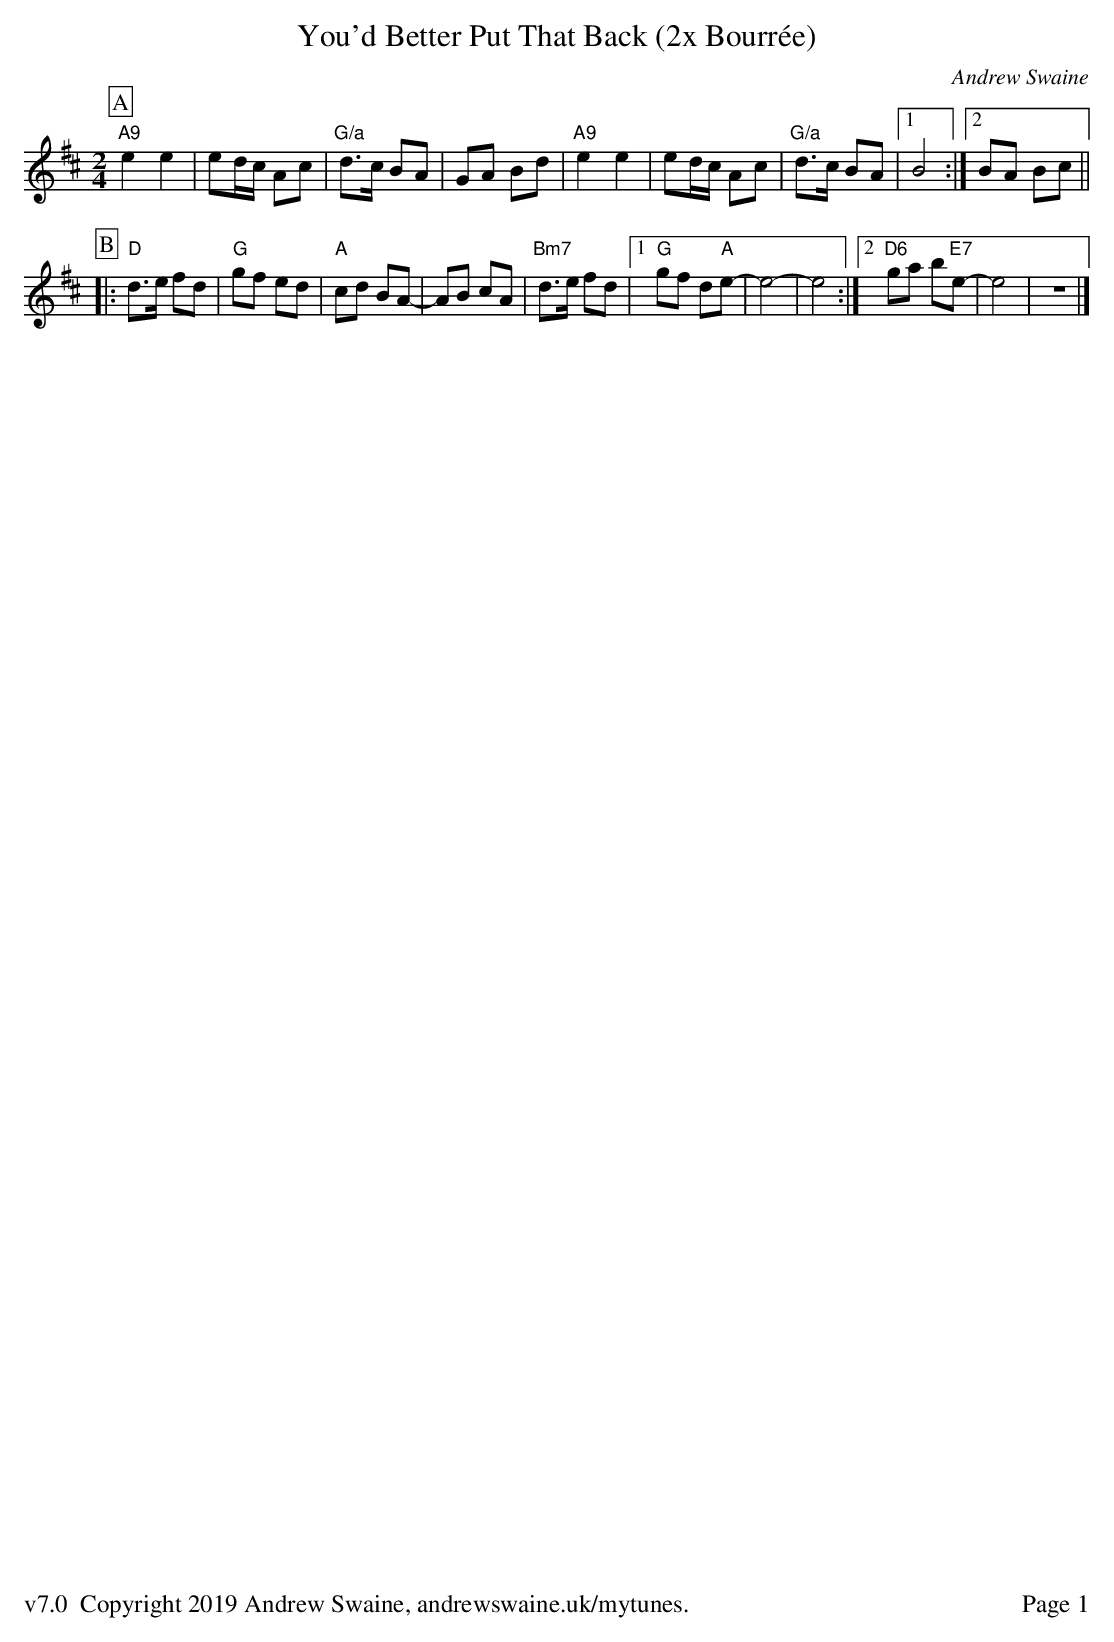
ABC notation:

X:1
T:You'd Better Put That Back (2x Bourr\'ee)
C:Andrew Swaine
M:2/4
L:1/8
K:D
P:A
"A9"e2e2|ed/c/ Ac|"G/a"d>c BA|GA Bd|"A9"e2e2|ed/c/ Ac|"G/a"d>c BA|1 B4:|2 BA Bc||
P:B
|:"D"d>e fd|"G"gf ed|"A"cd BA-|AB cA|"Bm7"d>e fd|1"G"gf d"A"e-|e4-|e4:|2"D6"ga b"E7"e-|e4|z4|]
